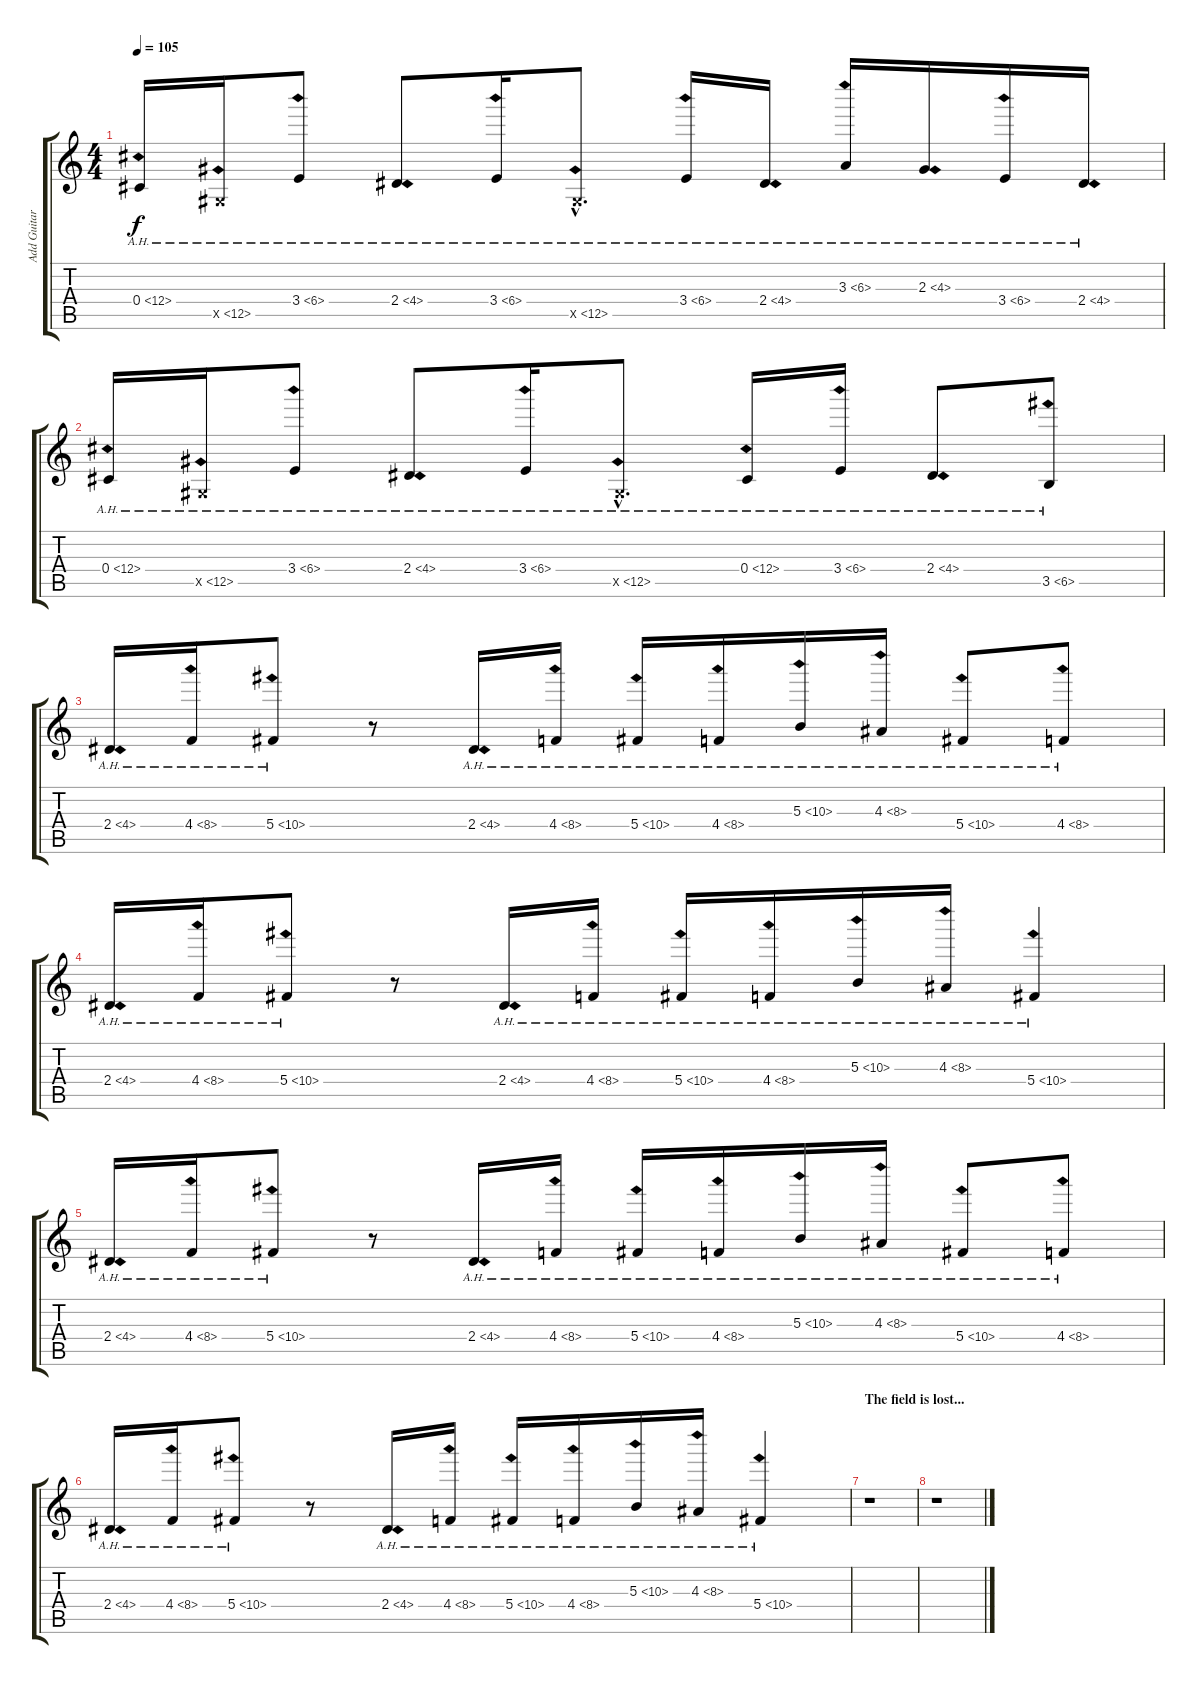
\track ("Add Guitar 1" "Add Guitar") {instrument distortionguitar}
\staff {score tabs}
\tuning (Eb4 Bb3 Gb3 Db3 Ab2 Eb2) {hide}
\ts (4 4)
\tempo 105
\clef g2
\ks c
0.4{ah 12}.16{dy f} 0.5{ah 12 x}.16 3.4{ah 3}.8 2.4{ah 2}.8 3.4{ah 3}.16 0.5{ah 12 hac x}.8{d} 3.4{ah 3}.16 2.4{ah 2}.16 3.3{ah 3}.16 2.3{ah 2}.16 3.4{ah 3}.16 2.4{ah 2}.16 |
0.4{ah 12}.16 0.5{ah 12 x}.16 3.4{ah 3}.8 2.4{ah 2}.8 3.4{ah 3}.16 0.5{ah 12 hac x}.8{d} 0.4{ah 12}.16 3.4{ah 3}.16 2.4{ah 2}.8 3.5{ah 3}.8 |
2.4{ah 2}.16{volume 5} 4.4{ah 4}.16 5.4{ah 5}.8 r.8 2.4{ah 2}.16 4.4{ah 4}.16 5.4{ah 5}.16 4.4{ah 4}.16 5.3{ah 5}.16 4.3{ah 4}.16 5.4{ah 5}.8 4.4{ah 4}.8 |
2.4{ah 2}.16 4.4{ah 4}.16 5.4{ah 5}.8 r.8 2.4{ah 2}.16 4.4{ah 4}.16 5.4{ah 5}.16 4.4{ah 4}.16 5.3{ah 5}.16 4.3{ah 4}.16 5.4{ah 5}.4 |
2.4{ah 2}.16 4.4{ah 4}.16 5.4{ah 5}.8 r.8 2.4{ah 2}.16 4.4{ah 4}.16 5.4{ah 5}.16 4.4{ah 4}.16 5.3{ah 5}.16 4.3{ah 4}.16 5.4{ah 5}.8 4.4{ah 4}.8 |
2.4{ah 2}.16 4.4{ah 4}.16 5.4{ah 5}.8 r.8 2.4{ah 2}.16 4.4{ah 4}.16 5.4{ah 5}.16 4.4{ah 4}.16 5.3{ah 5}.16 4.3{ah 4}.16 5.4{ah 5}.4 |
\section ("" "The field is lost...")
r.1 |
r.1
